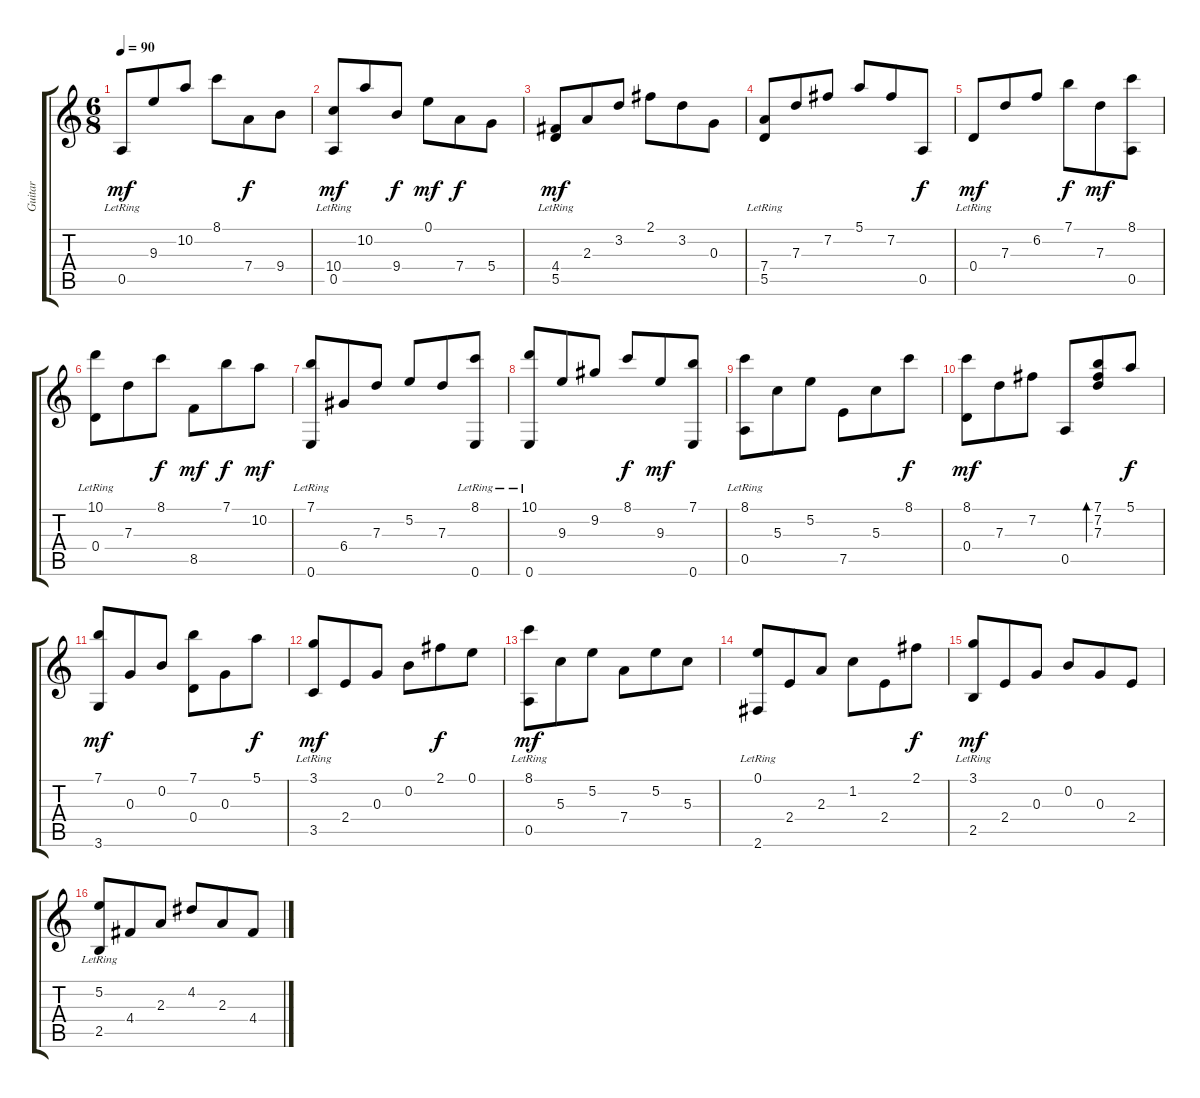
\track ("Guitar" "Guitar") {instrument acousticguitarnylon}
\staff {score tabs}
\tuning (E4 B3 G3 D3 A2 E2) {hide}
\ts (6 8)
\tempo 90
\clef g2
\ks c
0.5{lr}.8{dy mf} 9.3.8 10.2.8 8.1.8 7.4.8{dy f} 9.4.8 |
(10.4 0.5{lr}).8{dy mf} 10.2.8 9.4.8{dy f} 0.1.8{dy mf} 7.4.8{dy f} 5.4.8 |
(4.4 5.5{lr}).8{dy mf} 2.3.8 3.2.8 2.1.8 3.2.8 0.3.8 |
(7.4 5.5{lr}).8 7.3.8 7.2.8 5.1.8 7.2.8 0.5.8{dy f} |
0.4{lr}.8{dy mf} 7.3.8 6.2.8 7.1.8{dy f} 7.3.8{dy mf} (8.1 0.5).8 |
(10.1 0.4{lr}).8 7.3.8 8.1.8{dy f} 8.5.8{dy mf} 7.1.8{dy f} 10.2.8{dy mf} |
(7.1 0.6{lr}).8 6.4.8 7.3.8 5.2.8 7.3.8 (8.1 0.6{lr}).8 |
(10.1 0.6{lr}).8 9.3.8 9.2.8 8.1.8{dy f} 9.3.8{dy mf} (7.1 0.6).8 |
(8.1 0.5{lr}).8 5.3.8 5.2.8 7.5.8 5.3.8 8.1.8{dy f} |
(8.1 0.4).8{dy mf} 7.3.8 7.2.8 0.5.8 (7.1 7.2 7.3).8{bd 120} 5.1.8{dy f} |
(7.1 3.6).8{dy mf} 0.3.8 0.2.8 (7.1 0.4).8 0.3.8 5.1.8{dy f} |
(3.1 3.5{lr}).8{dy mf} 2.4.8 0.3.8 0.2.8 2.1.8{dy f} 0.1.8 |
(8.1 0.5{lr}).8{dy mf} 5.3.8 5.2.8 7.4.8 5.2.8 5.3.8 |
(0.1 2.6{lr}).8 2.4.8 2.3.8 1.2.8 2.4.8 2.1.8{dy f} |
(3.1 2.5{lr}).8{dy mf} 2.4.8 0.3.8 0.2.8 0.3.8 2.4.8 |
(5.2 2.5{lr}).8 4.4.8 2.3.8 4.2.8 2.3.8 4.4.8
